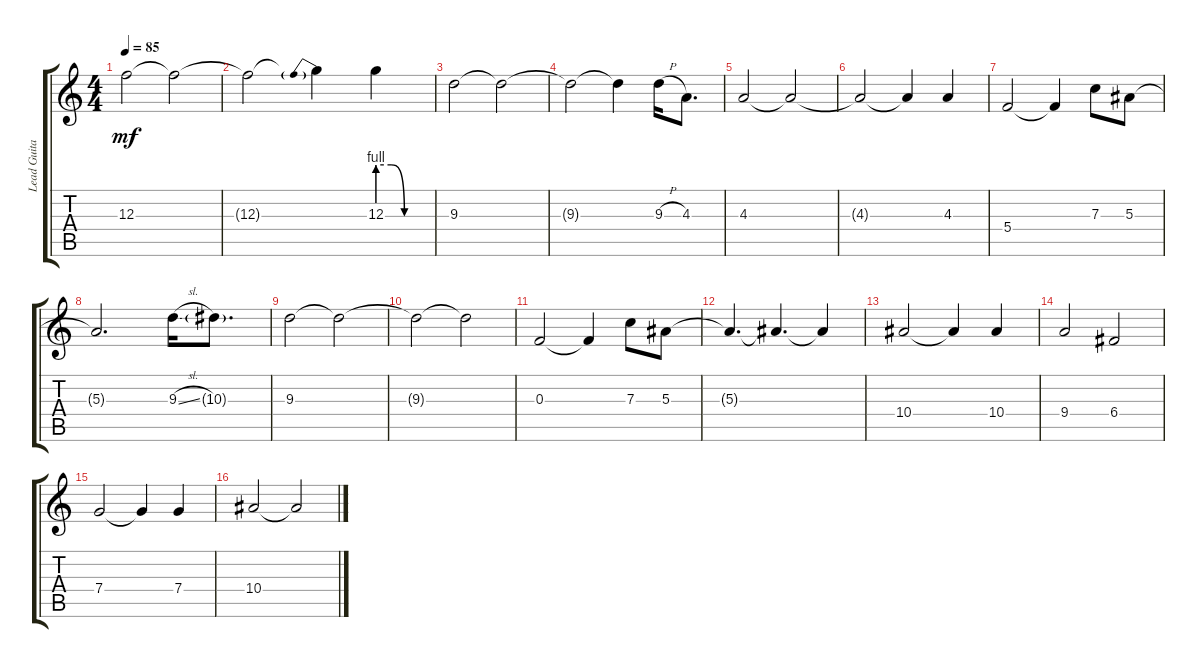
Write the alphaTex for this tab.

\track ("Lead Guitar" "Lead Guita") {instrument distortionguitar}
\staff {score tabs}
\tuning (D4 A3 F3 C3 G2 C2) {hide}
\ts (4 4)
\tempo 85
\clef g2
\ks c
12.3{t}.2{dy mf} 12.3{t}.2 |
12.3{t}.2 12.3{be (prebend 0 4 60 4) t}.4 12.3{be (custom 0 4 15 4 30 0 60 0)}.4 |
9.3.2 9.3{t}.2 |
9.3{t}.2 9.3{t}.4 9.3{h}.16 4.3.8{d} |
4.3.2 4.3{t}.2 |
4.3{t}.2 4.3{t}.4 4.3.4 |
5.4.2 5.4{t}.4 7.3.8 5.3.8 |
5.3{t}.2{d} 9.3{sl}.16 10.3{g}.8{d} |
9.3.2 9.3{t}.2 |
9.3{t}.2 9.3{t}.2 |
0.3.2 0.3{t}.4 7.3.8 5.3.8 |
5.3{t}.4{d} 5.3{t}.4{d} 5.3{t}.4 |
10.4.2 10.4{t}.4 10.4.4 |
9.4.2 6.4.2 |
7.4.2 7.4{t}.4 7.4.4 |
10.4.2 10.4{t}.2
